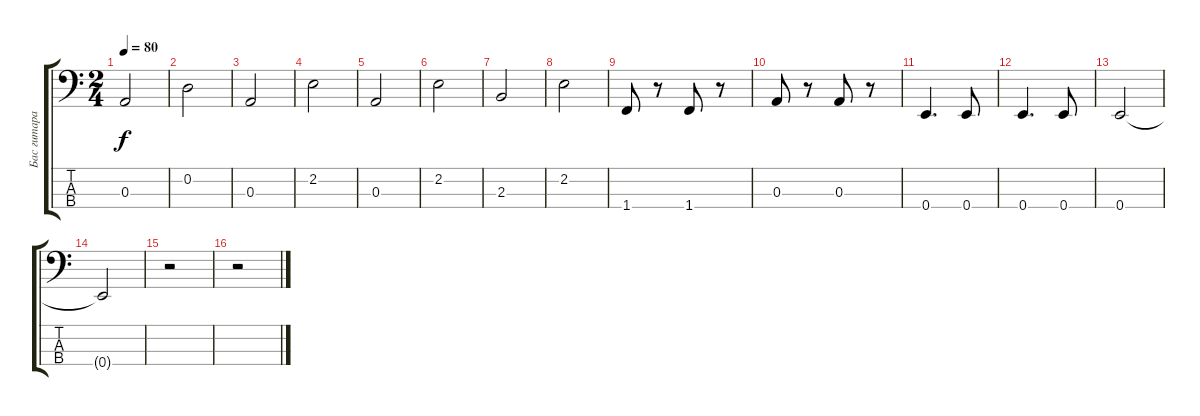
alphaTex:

\track ("Бас гитара" "Бас гитара") {instrument acousticbass}
\staff {score tabs}
\tuning (G2 D2 A1 E1) {hide}
\ts (2 4)
\tempo 80
\clef f4
\ks c
0.3.2{dy f} |
0.2.2 |
0.3.2 |
2.2.2 |
0.3.2 |
2.2.2 |
2.3.2 |
2.2.2 |
1.4.8 r.8 1.4.8 r.8 |
0.3.8 r.8 0.3.8 r.8 |
0.4.4{d} 0.4.8 |
0.4.4{d} 0.4.8 |
0.4.2 |
0.4{t}.2 |
r.2 |
r.2
